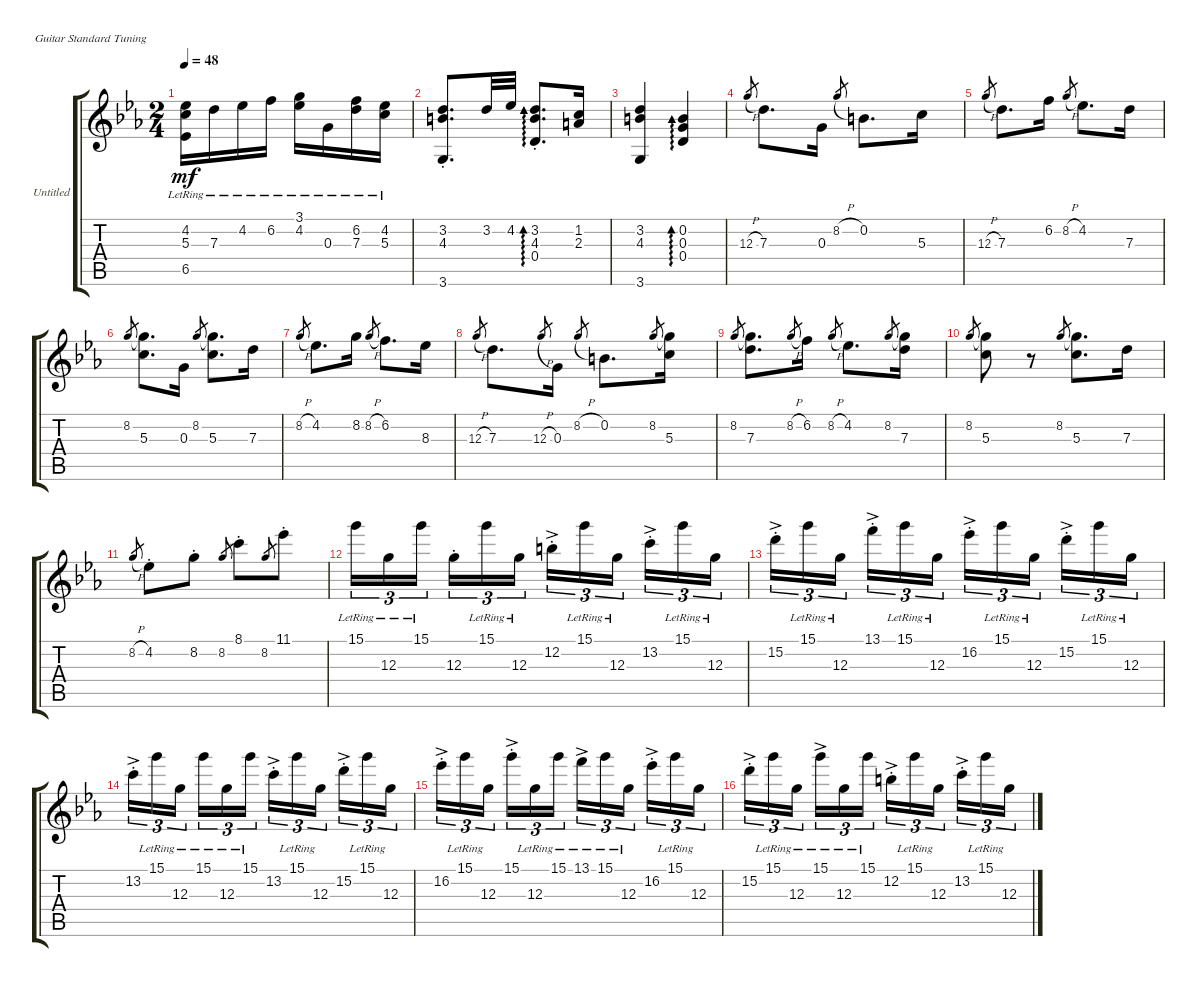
\bracketExtendMode groupsimilarinstruments
\firstSystemTrackNameOrientation horizontal
\otherSystemsTrackNameOrientation horizontal
\track ("Untitled" "Untitled") {instrument acousticguitarnylon}
\staff {score tabs}
\tuning (E4 B3 G3 D3 A2 E2)
\ts (2 4)
\tempo 48
\clef g2
\ks cminor
(4.2{lr t} 5.3{lr t} 6.5{lr}).16{dy mf} 7.3{lr}.16 4.2{lr}.16 6.2{lr}.16 (3.1{lr} 4.2{lr}).16 0.3{lr}.16 (6.2{lr} 7.3{lr}).16 (4.2{lr} 5.3{lr}).16 |
(3.2{st} 4.3{st} 3.6{st}).8{d} 3.2.32 4.2.32 (3.2{st} 4.3{st} 0.4{st}).8{d ad 0} (1.2 2.3).16 |
(3.2 4.3 3.6).4 (0.2 0.3 0.4).4{ad 0} |
12.3{h}.8{gr} 7.3.8{d} 0.3.16 8.2{h}.8{gr} 0.2.8{d} 5.3.16 |
12.3{h}.8{gr} 7.3.8{d} 6.2.16 8.2{h}.8{gr} 4.2.8{d} 7.3.16 |
8.2.8{gr} (8.2{t} 5.3).8{d} 0.3.16 8.2.8{gr} (8.2{t} 5.3).8{d} 7.3.16 |
8.2{h}.8{gr} 4.2.8{d} 8.2.16 8.2{h}.8{gr} 6.2.8{d} 8.3.16 |
12.3{h}.8{gr} 7.3.8{d} 12.3{h}.8{gr} 0.3.16 8.2{h}.8{gr} 0.2.8{d} 8.2.8{gr} (8.2{t} 5.3).16 |
8.2.8{gr} (8.2{t} 7.3).8{d} 8.2{h}.8{gr} 6.2.16 8.2{h}.8{gr} 4.2.8{d} 8.2.8{gr} (8.2{t} 7.3).16 |
8.2.8{gr} (8.2{t} 5.3).8 r.8 8.2.8{gr} (8.2{t} 5.3).8{d} 7.3.16 |
8.2{h}.8{gr} 4.2{st}.8 8.2{st}.8 8.2.8{gr} 8.1{st}.8 8.2.8{gr} 11.1{st}.8 |
15.1{lr}.16{tu (3 2)} 12.3{lr}.16{tu (3 2)} 15.1{lr}.16{tu (3 2)} 12.3{st}.16{tu (3 2)} 15.1{lr}.16{tu (3 2)} 12.3{lr}.16{tu (3 2)} 12.2{ac st}.16{tu (3 2)} 15.1{lr}.16{tu (3 2)} 12.3{lr}.16{tu (3 2)} 13.2{ac st}.16{tu (3 2)} 15.1{lr}.16{tu (3 2)} 12.3{lr}.16{tu (3 2)} |
15.2{ac st}.16{tu (3 2)} 15.1{lr}.16{tu (3 2)} 12.3{lr}.16{tu (3 2)} 13.1{ac st}.16{tu (3 2)} 15.1{lr}.16{tu (3 2)} 12.3{lr}.16{tu (3 2)} 16.2{ac st}.16{tu (3 2)} 15.1{lr}.16{tu (3 2)} 12.3{lr}.16{tu (3 2)} 15.2{ac st}.16{tu (3 2)} 15.1{lr}.16{tu (3 2)} 12.3{lr}.16{tu (3 2)} |
13.2{ac st}.16{tu (3 2)} 15.1{lr}.16{tu (3 2)} 12.3{lr}.16{tu (3 2)} 15.1{lr}.16{tu (3 2)} 12.3{lr}.16{tu (3 2)} 15.1{lr}.16{tu (3 2)} 13.2{ac st}.16{tu (3 2)} 15.1{lr}.16{tu (3 2)} 12.3{lr}.16{tu (3 2)} 15.2{ac st}.16{tu (3 2)} 15.1{lr}.16{tu (3 2)} 12.3{lr}.16{tu (3 2)} |
16.2{ac st}.16{tu (3 2)} 15.1{lr}.16{tu (3 2)} 12.3{lr}.16{tu (3 2)} 15.1{ac st}.16{tu (3 2)} 12.3{lr}.16{tu (3 2)} 15.1{lr}.16{tu (3 2)} 13.1{ac lr}.16{tu (3 2)} 15.1{lr}.16{tu (3 2)} 12.3{lr}.16{tu (3 2)} 16.2{ac st}.16{tu (3 2)} 15.1{lr}.16{tu (3 2)} 12.3{lr}.16{tu (3 2)} |
15.2{ac st}.16{tu (3 2)} 15.1{lr}.16{tu (3 2)} 12.3{lr}.16{tu (3 2)} 15.1{ac lr}.16{tu (3 2)} 12.3{lr}.16{tu (3 2)} 15.1{lr}.16{tu (3 2)} 12.2{ac st}.16{tu (3 2)} 15.1{lr}.16{tu (3 2)} 12.3{lr}.16{tu (3 2)} 13.2{ac st}.16{tu (3 2)} 15.1{lr}.16{tu (3 2)} 12.3{lr}.16{tu (3 2)}
